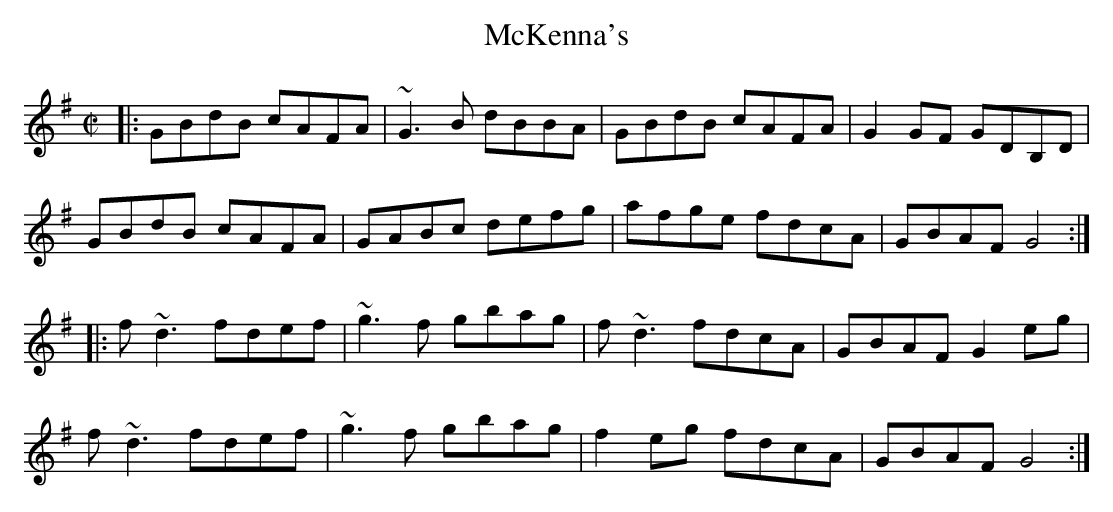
X:1
T:McKenna's
M:C|
K:G
|: GBdB cAFA | ~G3B dBBA | GBdB cAFA | G2GF GDB,D |
GBdB cAFA | GABc defg | afge fdcA | GBAF G4 :|
|: f~d3 fdef | ~g3f gbag | f~d3 fdcA | GBAF G2eg |
f~d3 fdef | ~g3f gbag | f2eg fdcA | GBAF G4 :|
